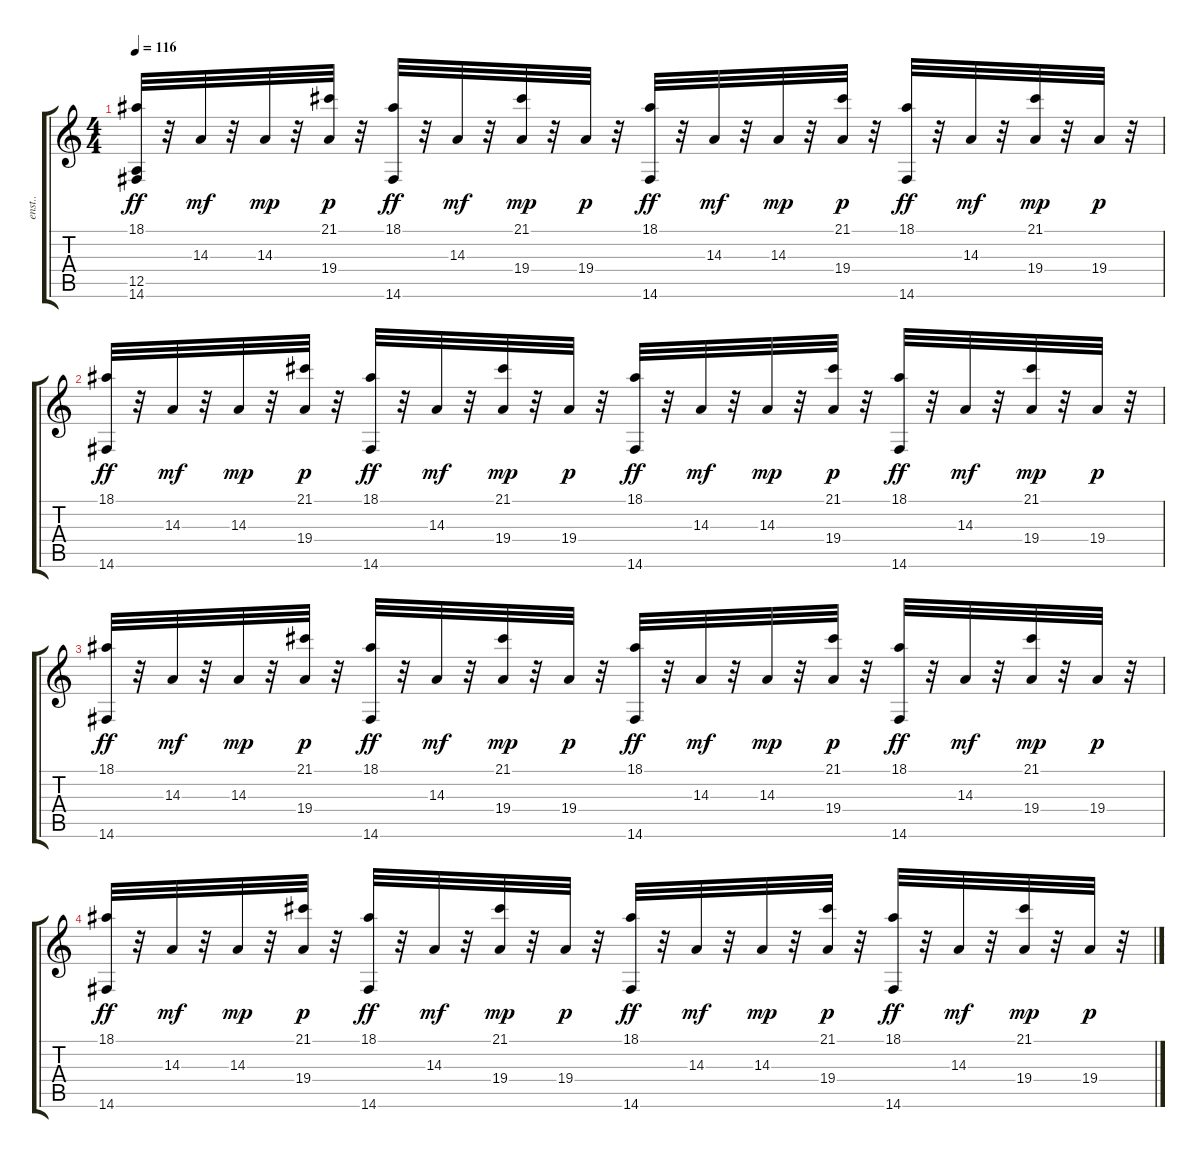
\track ("enst.." "enst..") {instrument celesta}
\staff {score tabs}
\tuning (E4 B3 G3 D3 A2 E2) {hide}
\ts (4 4)
\tempo 116
\clef g2
\ks c
(18.1 12.5 14.6).32{dy ff} r.32 14.3.32{dy mf} r.32 14.3.32{dy mp} r.32 (21.1 19.4).32{dy p} r.32 (18.1 14.6).32{dy ff} r.32 14.3.32{dy mf} r.32 (21.1 19.4).32{dy mp} r.32 19.4.32{dy p} r.32 (18.1 14.6).32{dy ff} r.32 14.3.32{dy mf} r.32 14.3.32{dy mp} r.32 (21.1 19.4).32{dy p} r.32 (18.1 14.6).32{dy ff} r.32 14.3.32{dy mf} r.32 (21.1 19.4).32{dy mp} r.32 19.4.32{dy p} r.32 |
(18.1 14.6).32{dy ff} r.32 14.3.32{dy mf} r.32 14.3.32{dy mp} r.32 (21.1 19.4).32{dy p} r.32 (18.1 14.6).32{dy ff} r.32 14.3.32{dy mf} r.32 (21.1 19.4).32{dy mp} r.32 19.4.32{dy p} r.32 (18.1 14.6).32{dy ff} r.32 14.3.32{dy mf} r.32 14.3.32{dy mp} r.32 (21.1 19.4).32{dy p} r.32 (18.1 14.6).32{dy ff} r.32 14.3.32{dy mf} r.32 (21.1 19.4).32{dy mp} r.32 19.4.32{dy p} r.32 |
(18.1 14.6).32{dy ff} r.32 14.3.32{dy mf} r.32 14.3.32{dy mp} r.32 (21.1 19.4).32{dy p} r.32 (18.1 14.6).32{dy ff} r.32 14.3.32{dy mf} r.32 (21.1 19.4).32{dy mp} r.32 19.4.32{dy p} r.32 (18.1 14.6).32{dy ff} r.32 14.3.32{dy mf} r.32 14.3.32{dy mp} r.32 (21.1 19.4).32{dy p} r.32 (18.1 14.6).32{dy ff} r.32 14.3.32{dy mf} r.32 (21.1 19.4).32{dy mp} r.32 19.4.32{dy p} r.32 |
(18.1 14.6).32{dy ff} r.32 14.3.32{dy mf} r.32 14.3.32{dy mp} r.32 (21.1 19.4).32{dy p} r.32 (18.1 14.6).32{dy ff} r.32 14.3.32{dy mf} r.32 (21.1 19.4).32{dy mp} r.32 19.4.32{dy p} r.32 (18.1 14.6).32{dy ff} r.32 14.3.32{dy mf} r.32 14.3.32{dy mp} r.32 (21.1 19.4).32{dy p} r.32 (18.1 14.6).32{dy ff} r.32 14.3.32{dy mf} r.32 (21.1 19.4).32{dy mp} r.32 19.4.32{dy p} r.32
